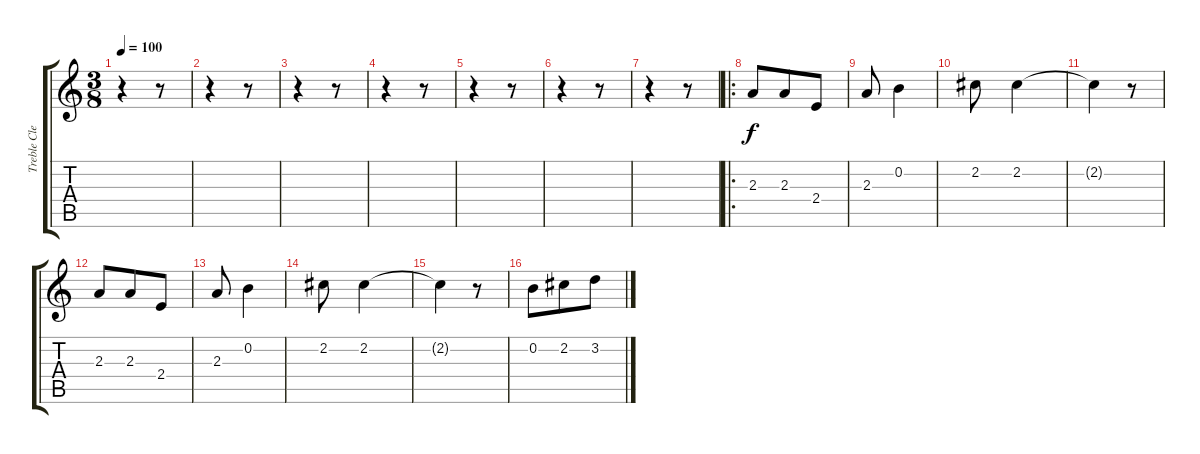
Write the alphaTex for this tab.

\track ("Treble Clef       " "Treble Cle") {instrument acousticguitarnylon}
\staff {score tabs}
\tuning (E4 B3 G3 D3 A2 E2) {hide}
\ts (3 8)
\tempo 100
\clef g2
\ks c
r.4{dy f instrument acousticguitarnylon} r.8 |
r.4 r.8 |
r.4 r.8 |
r.4 r.8 |
r.4 r.8 |
r.4 r.8 |
r.4 r.8 |
\ro
2.3.8 2.3.8 2.4.8 |
2.3.8 0.2.4 |
2.2.8 2.2.4 |
2.2{t}.4 r.8 |
2.3.8 2.3.8 2.4.8 |
2.3.8 0.2.4 |
2.2.8 2.2.4 |
2.2{t}.4 r.8 |
0.2.8 2.2.8 3.2.8
